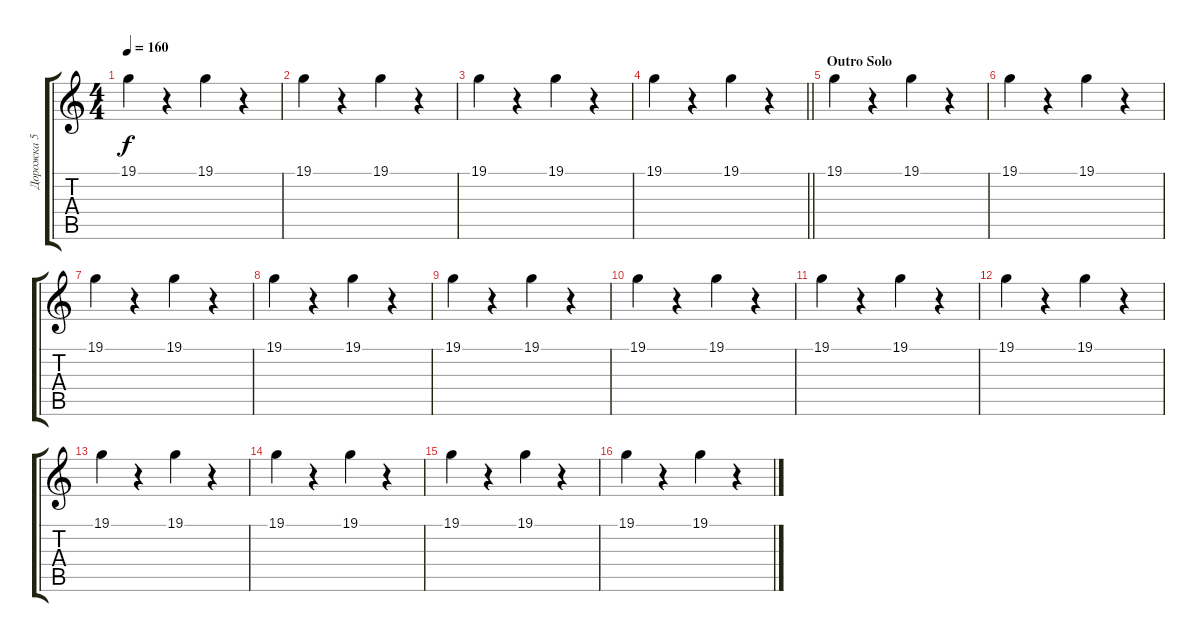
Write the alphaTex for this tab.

\track ("Дорожка 5" "Дорожка 5") {instrument stringensemble1}
\staff {score tabs}
\tuning (C4 G3 Eb3 Bb2 F2 C2) {hide}
\ts (4 4)
\tempo 160
\clef g2
\ks c
19.1.4{dy f instrument distortionguitar} r.4 19.1.4 r.4 |
19.1.4{instrument distortionguitar} r.4 19.1.4 r.4 |
19.1.4{instrument distortionguitar} r.4 19.1.4 r.4 |
\barLineRight lightlight
19.1.4{instrument distortionguitar} r.4 19.1.4 r.4 |
\section ("" "Outro Solo")
19.1.4{volume 11 instrument distortionguitar} r.4 19.1.4 r.4 |
19.1.4{instrument distortionguitar} r.4 19.1.4 r.4 |
19.1.4{instrument distortionguitar} r.4 19.1.4 r.4 |
19.1.4{instrument distortionguitar} r.4 19.1.4 r.4 |
19.1.4{instrument distortionguitar} r.4 19.1.4 r.4 |
19.1.4{instrument distortionguitar} r.4 19.1.4 r.4 |
19.1.4{instrument distortionguitar} r.4 19.1.4 r.4 |
19.1.4{instrument distortionguitar} r.4 19.1.4 r.4 |
19.1.4{volume 11 instrument distortionguitar} r.4 19.1.4 r.4 |
19.1.4{instrument distortionguitar} r.4 19.1.4 r.4 |
19.1.4{instrument distortionguitar} r.4 19.1.4 r.4 |
19.1.4{instrument distortionguitar} r.4 19.1.4 r.4
